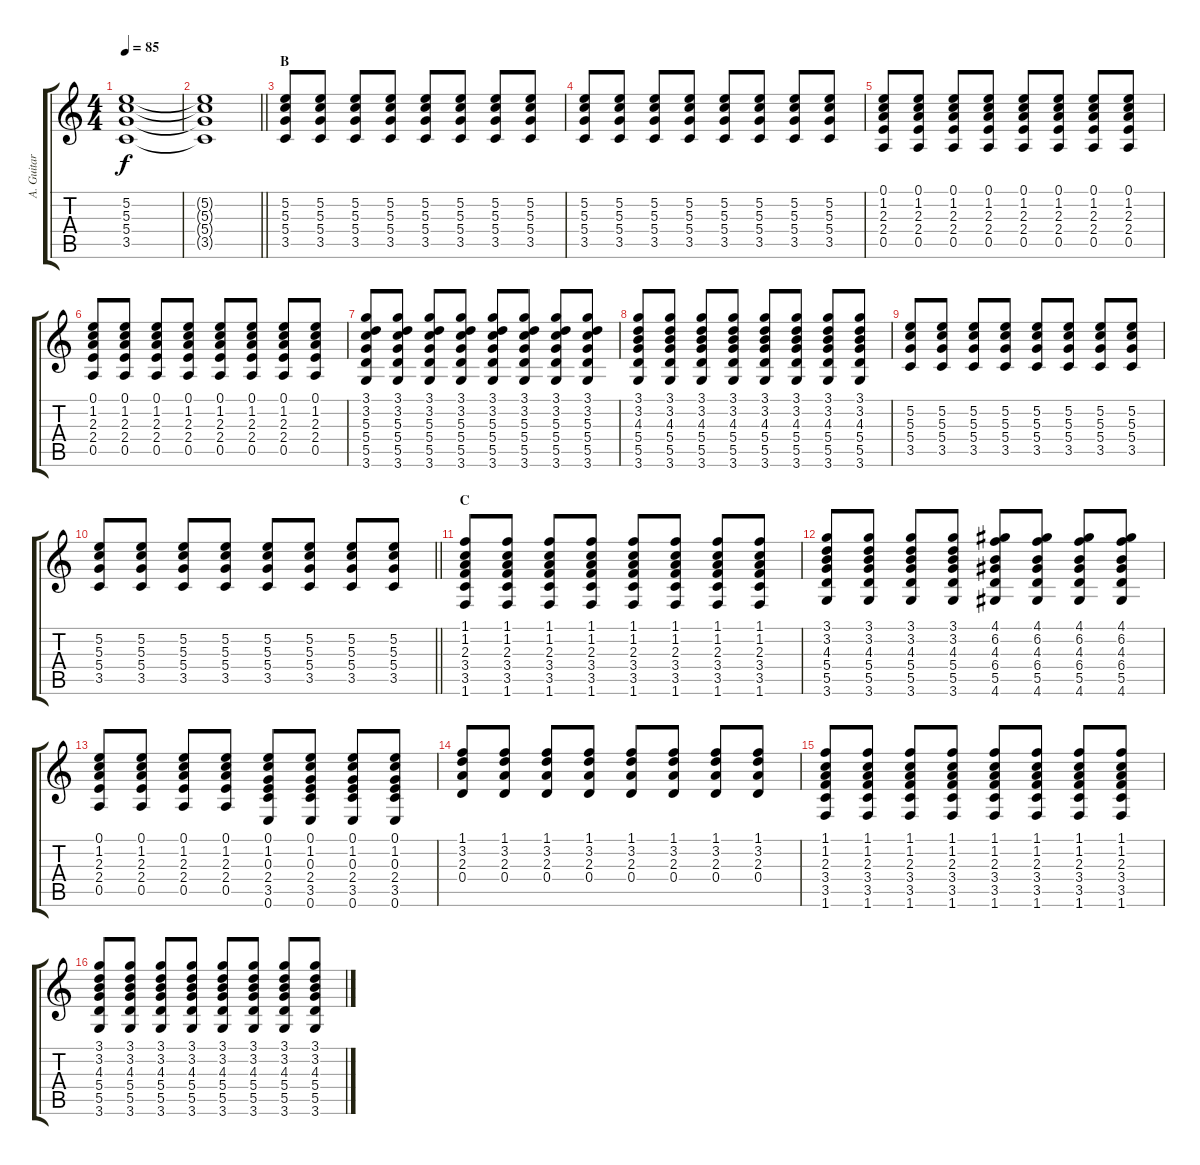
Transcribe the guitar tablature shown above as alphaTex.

\track ("A. Guitar" "A. Guitar") {instrument acousticguitarsteel}
\staff {score tabs}
\tuning (E4 B3 G3 D3 A2 E2) {hide}
\ts (4 4)
\tempo 85
\clef g2
\ks c
(5.2 5.3 5.4 3.5).1{dy f} |
\barLineRight lightlight
(5.2{t} 5.3{t} 5.4{t} 3.5{t}).1 |
\section ("" "B")
(5.2 5.3 5.4 3.5).8 (5.2 5.3 5.4 3.5).8 (5.2 5.3 5.4 3.5).8 (5.2 5.3 5.4 3.5).8 (5.2 5.3 5.4 3.5).8 (5.2 5.3 5.4 3.5).8 (5.2 5.3 5.4 3.5).8 (5.2 5.3 5.4 3.5).8 |
(5.2 5.3 5.4 3.5).8 (5.2 5.3 5.4 3.5).8 (5.2 5.3 5.4 3.5).8 (5.2 5.3 5.4 3.5).8 (5.2 5.3 5.4 3.5).8 (5.2 5.3 5.4 3.5).8 (5.2 5.3 5.4 3.5).8 (5.2 5.3 5.4 3.5).8 |
(0.1 1.2 2.3 2.4 0.5).8 (0.1 1.2 2.3 2.4 0.5).8 (0.1 1.2 2.3 2.4 0.5).8 (0.1 1.2 2.3 2.4 0.5).8 (0.1 1.2 2.3 2.4 0.5).8 (0.1 1.2 2.3 2.4 0.5).8 (0.1 1.2 2.3 2.4 0.5).8 (0.1 1.2 2.3 2.4 0.5).8 |
(0.1 1.2 2.3 2.4 0.5).8 (0.1 1.2 2.3 2.4 0.5).8 (0.1 1.2 2.3 2.4 0.5).8 (0.1 1.2 2.3 2.4 0.5).8 (0.1 1.2 2.3 2.4 0.5).8 (0.1 1.2 2.3 2.4 0.5).8 (0.1 1.2 2.3 2.4 0.5).8 (0.1 1.2 2.3 2.4 0.5).8 |
(3.1 3.2 5.3 5.4 5.5 3.6).8 (3.1 3.2 5.3 5.4 5.5 3.6).8 (3.1 3.2 5.3 5.4 5.5 3.6).8 (3.1 3.2 5.3 5.4 5.5 3.6).8 (3.1 3.2 5.3 5.4 5.5 3.6).8 (3.1 3.2 5.3 5.4 5.5 3.6).8 (3.1 3.2 5.3 5.4 5.5 3.6).8 (3.1 3.2 5.3 5.4 5.5 3.6).8 |
(3.1 3.2 4.3 5.4 5.5 3.6).8 (3.1 3.2 4.3 5.4 5.5 3.6).8 (3.1 3.2 4.3 5.4 5.5 3.6).8 (3.1 3.2 4.3 5.4 5.5 3.6).8 (3.1 3.2 4.3 5.4 5.5 3.6).8 (3.1 3.2 4.3 5.4 5.5 3.6).8 (3.1 3.2 4.3 5.4 5.5 3.6).8 (3.1 3.2 4.3 5.4 5.5 3.6).8 |
(5.2 5.3 5.4 3.5).8 (5.2 5.3 5.4 3.5).8 (5.2 5.3 5.4 3.5).8 (5.2 5.3 5.4 3.5).8 (5.2 5.3 5.4 3.5).8 (5.2 5.3 5.4 3.5).8 (5.2 5.3 5.4 3.5).8 (5.2 5.3 5.4 3.5).8 |
\barLineRight lightlight
(5.2 5.3 5.4 3.5).8 (5.2 5.3 5.4 3.5).8 (5.2 5.3 5.4 3.5).8 (5.2 5.3 5.4 3.5).8 (5.2 5.3 5.4 3.5).8 (5.2 5.3 5.4 3.5).8 (5.2 5.3 5.4 3.5).8 (5.2 5.3 5.4 3.5).8 |
\section ("" "C")
(1.1 1.2 2.3 3.4 3.5 1.6).8 (1.1 1.2 2.3 3.4 3.5 1.6).8 (1.1 1.2 2.3 3.4 3.5 1.6).8 (1.1 1.2 2.3 3.4 3.5 1.6).8 (1.1 1.2 2.3 3.4 3.5 1.6).8 (1.1 1.2 2.3 3.4 3.5 1.6).8 (1.1 1.2 2.3 3.4 3.5 1.6).8 (1.1 1.2 2.3 3.4 3.5 1.6).8 |
(3.1 3.2 4.3 5.4 5.5 3.6).8 (3.1 3.2 4.3 5.4 5.5 3.6).8 (3.1 3.2 4.3 5.4 5.5 3.6).8 (3.1 3.2 4.3 5.4 5.5 3.6).8 (4.1 6.2 4.3 6.4 5.5 4.6).8 (4.1 6.2 4.3 6.4 5.5 4.6).8 (4.1 6.2 4.3 6.4 5.5 4.6).8 (4.1 6.2 4.3 6.4 5.5 4.6).8 |
(0.1 1.2 2.3 2.4 0.5).8 (0.1 1.2 2.3 2.4 0.5).8 (0.1 1.2 2.3 2.4 0.5).8 (0.1 1.2 2.3 2.4 0.5).8 (0.1 1.2 0.3 2.4 3.5 0.6).8 (0.1 1.2 0.3 2.4 3.5 0.6).8 (0.1 1.2 0.3 2.4 3.5 0.6).8 (0.1 1.2 0.3 2.4 3.5 0.6).8 |
(1.1 3.2 2.3 0.4).8 (1.1 3.2 2.3 0.4).8 (1.1 3.2 2.3 0.4).8 (1.1 3.2 2.3 0.4).8 (1.1 3.2 2.3 0.4).8 (1.1 3.2 2.3 0.4).8 (1.1 3.2 2.3 0.4).8 (1.1 3.2 2.3 0.4).8 |
(1.1 1.2 2.3 3.4 3.5 1.6).8 (1.1 1.2 2.3 3.4 3.5 1.6).8 (1.1 1.2 2.3 3.4 3.5 1.6).8 (1.1 1.2 2.3 3.4 3.5 1.6).8 (1.1 1.2 2.3 3.4 3.5 1.6).8 (1.1 1.2 2.3 3.4 3.5 1.6).8 (1.1 1.2 2.3 3.4 3.5 1.6).8 (1.1 1.2 2.3 3.4 3.5 1.6).8 |
(3.1 3.2 4.3 5.4 5.5 3.6).8 (3.1 3.2 4.3 5.4 5.5 3.6).8 (3.1 3.2 4.3 5.4 5.5 3.6).8 (3.1 3.2 4.3 5.4 5.5 3.6).8 (3.1 3.2 4.3 5.4 5.5 3.6).8 (3.1 3.2 4.3 5.4 5.5 3.6).8 (3.1 3.2 4.3 5.4 5.5 3.6).8 (3.1 3.2 4.3 5.4 5.5 3.6).8
